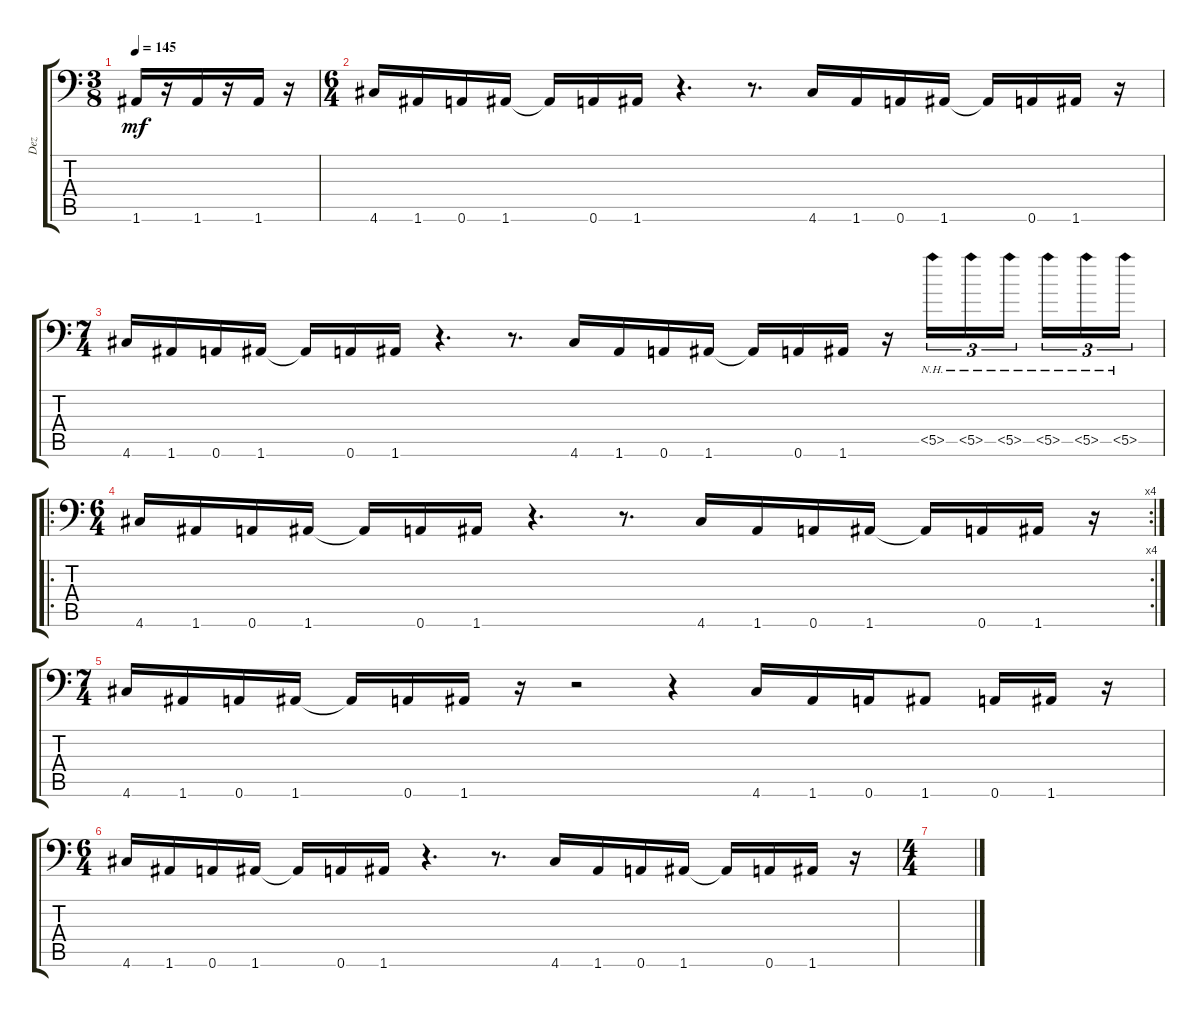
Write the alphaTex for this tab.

\track ("Dez" "Dez") {instrument distortionguitar}
\staff {score tabs}
\tuning (E4 B3 G3 D3 A2 A1) {hide}
\ts (3 8)
\tempo 145
\clef f4
\ks c
1.6.16{dy mf} r.16 1.6.16 r.16 1.6.16 r.16 |
\ts (6 4)
4.6.16 1.6.16 0.6.16 1.6.16 1.6{t}.16 0.6.16 1.6.16 r.4{d} r.8{d} 4.6.16 1.6.16 0.6.16 1.6.16 1.6{t}.16 0.6.16 1.6.16 r.16 |
\ts (7 4)
4.6.16 1.6.16 0.6.16 1.6.16 1.6{t}.16 0.6.16 1.6.16 r.4{d} r.8{d} 4.6.16 1.6.16 0.6.16 1.6.16 1.6{t}.16 0.6.16 1.6.16 r.16 5.5{nh}.16{tu (3 2)} 5.5{nh}.16{tu (3 2)} 5.5{nh}.16{tu (3 2)} 5.5{nh}.16{tu (3 2)} 5.5{nh}.16{tu (3 2)} 5.5{nh}.16{tu (3 2)} |
\ro
\rc 4
\ts (6 4)
4.6.16 1.6.16 0.6.16 1.6.16 1.6{t}.16 0.6.16 1.6.16 r.4{d} r.8{d} 4.6.16 1.6.16 0.6.16 1.6.16 1.6{t}.16 0.6.16 1.6.16 r.16 |
\ts (7 4)
4.6.16 1.6.16 0.6.16 1.6.16 1.6{t}.16 0.6.16 1.6.16 r.16 r.2 r.4 4.6.16 1.6.16 0.6.16 1.6.8 0.6.16 1.6.16 r.16 |
\ts (6 4)
4.6.16 1.6.16 0.6.16 1.6.16 1.6{t}.16 0.6.16 1.6.16 r.4{d} r.8{d} 4.6.16 1.6.16 0.6.16 1.6.16 1.6{t}.16 0.6.16 1.6.16 r.16 |
\ts (4 4)
